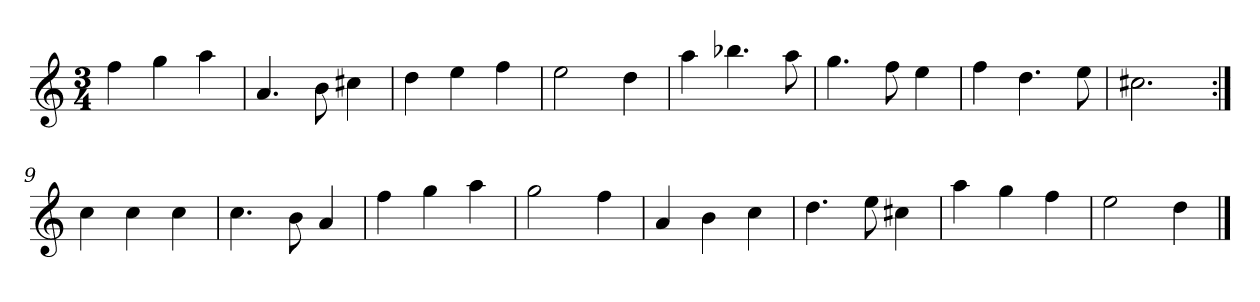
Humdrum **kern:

**kern
*part1
*staff1
*clefG2
*k[]
*D:dor
*M3/4
*MM120
=1
4ff
4gg
4aa
=2
4.a
8b
4cc#X
=3
4dd
4ee
4ff
=4
2ee
4dd
=5
4aa
4.bb-X
8aa
=6
4.gg
8ff
4ee
=7
4ff
4.dd
8ee
=8
2.cc#X
=9:|!
4cc
4cc
4cc
=10
4.cc
8b
4a
=11
4ff
4gg
4aa
=12
2gg
4ff
=13
4a
4b
4cc
=14
4.dd
8ee
4cc#X
=15
4aa
4gg
4ff
=16
2ee
4dd
==
*-
